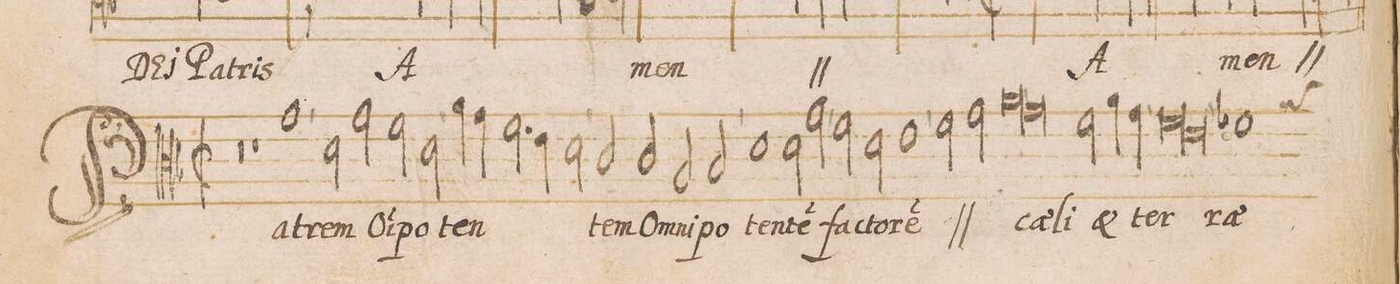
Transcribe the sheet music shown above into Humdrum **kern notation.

**kern	**text	**text
*I"DISCANTVS	*	*
*clefC3	*	*
*k[b-]	*	*
*met(C|)	*	*
*M2/1	*	*
0r	.	.
=2-	=2-	=2-
1r	.	.
1g\	Pa-	.
=3-	=3-	=3-
*2\right	*	*
2d\	-trem	.
2g\	O-	.
2f\	-(mn)i-	.
2d\	-po-	.
=4-	=4-	=4-
4a\	-ten-	.
4g\	.	.
2.f\	.	.
4e\	.	.
2d\	.	.
=5-	=5-	=5-
2c/	-tem	.
2c/	Om-	.
2A/	-ni-	.
2B-/	-po-	.
=6-	=6-	=6-
1d\	-ten-	.
2d\	.	.
2g\	te(m)	.
=7-	=7-	=7-
2f\	fa-	.
2d\	-cto-	.
1e\	-re(m)	.
=8-	=8-	=8-
*	*ij	*
2f\	fa-	.
2g\	-cto-	.
*lig	*	*
1a\	-rem	.
*	*Xij	*
=9-	=9-	=9-
1g\	.	.
*Xlig	*	*
2f\	cae-	.
4a\	-li	.
4g\	et	.
=10-	=10-	=10-
*lig	*	*
1f\	ter-	.
1e\	.	.
*Xlig	*	*
=11-	=11-	=11-
1f-X\	-rae	.
*-	*-	*-
